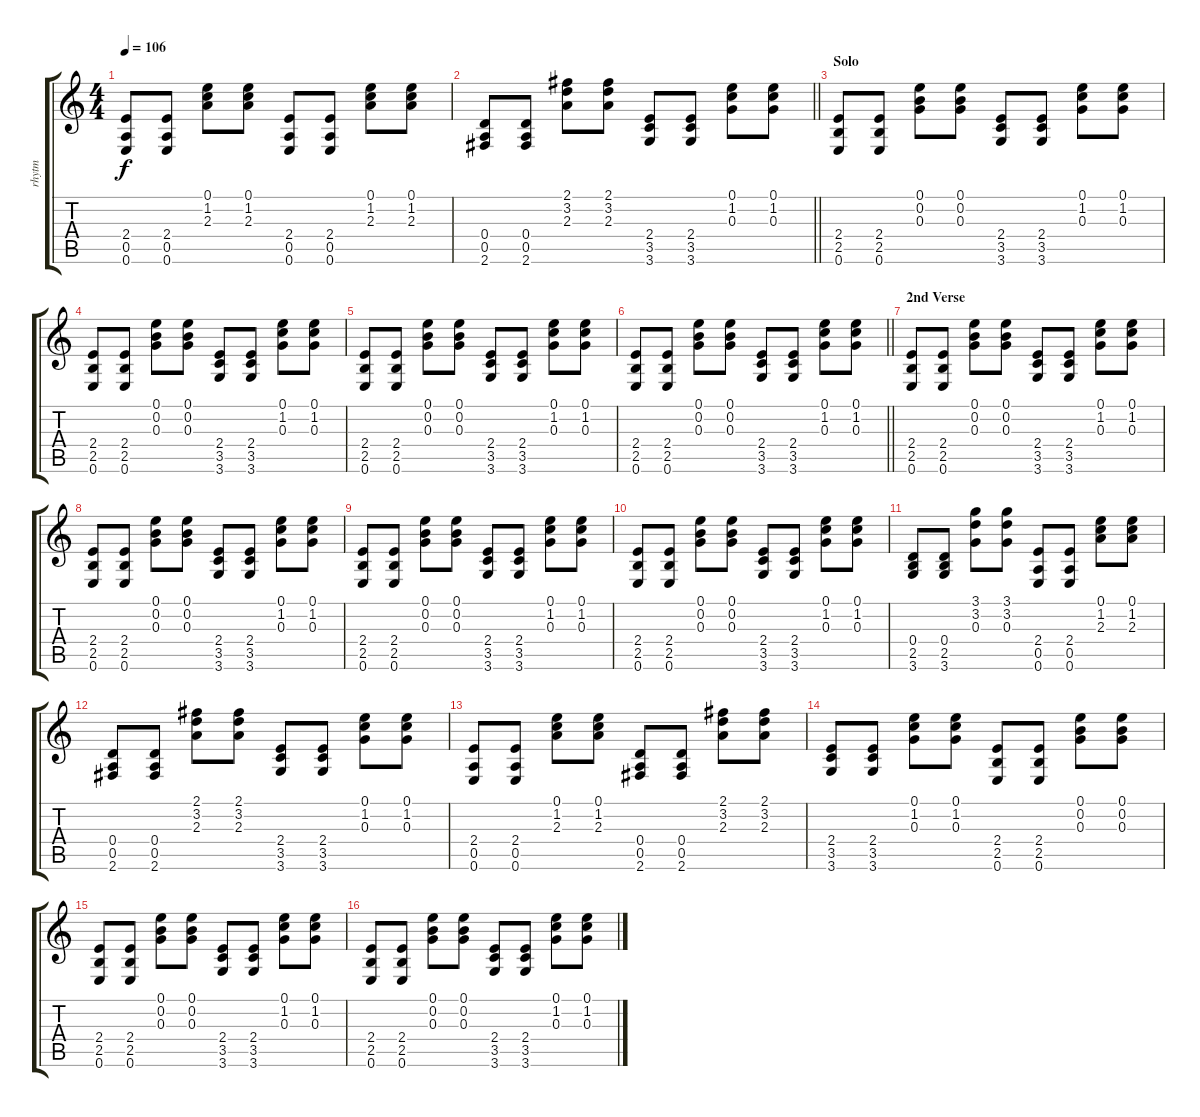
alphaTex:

\track ("rhytm" "rhytm") {instrument acousticguitarnylon}
\staff {score tabs}
\tuning (E4 B3 G3 D3 A2 E2) {hide}
\ts (4 4)
\tempo 106
\clef g2
\ks c
(2.4 0.5 0.6).8{dy f} (2.4 0.5 0.6).8 (0.1 1.2 2.3).8 (0.1 1.2 2.3).8 (2.4 0.5 0.6).8 (2.4 0.5 0.6).8 (0.1 1.2 2.3).8 (0.1 1.2 2.3).8 |
\barLineRight lightlight
(0.4 0.5 2.6).8 (0.4 0.5 2.6).8 (2.1 3.2 2.3).8 (2.1 3.2 2.3).8 (2.4 3.5 3.6).8 (2.4 3.5 3.6).8 (0.1 1.2 0.3).8 (0.1 1.2 0.3).8 |
\section ("" "Solo")
(2.4 2.5 0.6).8 (2.4 2.5 0.6).8 (0.1 0.2 0.3).8 (0.1 0.2 0.3).8 (2.4 3.5 3.6).8 (2.4 3.5 3.6).8 (0.1 1.2 0.3).8 (0.1 1.2 0.3).8 |
(2.4 2.5 0.6).8 (2.4 2.5 0.6).8 (0.1 0.2 0.3).8 (0.1 0.2 0.3).8 (2.4 3.5 3.6).8 (2.4 3.5 3.6).8 (0.1 1.2 0.3).8 (0.1 1.2 0.3).8 |
(2.4 2.5 0.6).8 (2.4 2.5 0.6).8 (0.1 0.2 0.3).8 (0.1 0.2 0.3).8 (2.4 3.5 3.6).8 (2.4 3.5 3.6).8 (0.1 1.2 0.3).8 (0.1 1.2 0.3).8 |
\barLineRight lightlight
(2.4 2.5 0.6).8 (2.4 2.5 0.6).8 (0.1 0.2 0.3).8 (0.1 0.2 0.3).8 (2.4 3.5 3.6).8 (2.4 3.5 3.6).8 (0.1 1.2 0.3).8 (0.1 1.2 0.3).8 |
\section ("" "2nd Verse")
(2.4 2.5 0.6).8 (2.4 2.5 0.6).8 (0.1 0.2 0.3).8 (0.1 0.2 0.3).8 (2.4 3.5 3.6).8 (2.4 3.5 3.6).8 (0.1 1.2 0.3).8 (0.1 1.2 0.3).8 |
(2.4 2.5 0.6).8 (2.4 2.5 0.6).8 (0.1 0.2 0.3).8 (0.1 0.2 0.3).8 (2.4 3.5 3.6).8 (2.4 3.5 3.6).8 (0.1 1.2 0.3).8 (0.1 1.2 0.3).8 |
(2.4 2.5 0.6).8 (2.4 2.5 0.6).8 (0.1 0.2 0.3).8 (0.1 0.2 0.3).8 (2.4 3.5 3.6).8 (2.4 3.5 3.6).8 (0.1 1.2 0.3).8 (0.1 1.2 0.3).8 |
(2.4 2.5 0.6).8 (2.4 2.5 0.6).8 (0.1 0.2 0.3).8 (0.1 0.2 0.3).8 (2.4 3.5 3.6).8 (2.4 3.5 3.6).8 (0.1 1.2 0.3).8 (0.1 1.2 0.3).8 |
(0.4 2.5 3.6).8 (0.4 2.5 3.6).8 (3.1 3.2 0.3).8 (3.1 3.2 0.3).8 (2.4 0.5 0.6).8 (2.4 0.5 0.6).8 (0.1 1.2 2.3).8 (0.1 1.2 2.3).8 |
(0.4 0.5 2.6).8 (0.4 0.5 2.6).8 (2.1 3.2 2.3).8 (2.1 3.2 2.3).8 (2.4 3.5 3.6).8 (2.4 3.5 3.6).8 (0.1 1.2 0.3).8 (0.1 1.2 0.3).8 |
(2.4 0.5 0.6).8 (2.4 0.5 0.6).8 (0.1 1.2 2.3).8 (0.1 1.2 2.3).8 (0.4 0.5 2.6).8 (0.4 0.5 2.6).8 (2.1 3.2 2.3).8 (2.1 3.2 2.3).8 |
(2.4 3.5 3.6).8 (2.4 3.5 3.6).8 (0.1 1.2 0.3).8 (0.1 1.2 0.3).8 (2.4 2.5 0.6).8 (2.4 2.5 0.6).8 (0.1 0.2 0.3).8 (0.1 0.2 0.3).8 |
(2.4 2.5 0.6).8 (2.4 2.5 0.6).8 (0.1 0.2 0.3).8 (0.1 0.2 0.3).8 (2.4 3.5 3.6).8 (2.4 3.5 3.6).8 (0.1 1.2 0.3).8 (0.1 1.2 0.3).8 |
(2.4 2.5 0.6).8 (2.4 2.5 0.6).8 (0.1 0.2 0.3).8 (0.1 0.2 0.3).8 (2.4 3.5 3.6).8 (2.4 3.5 3.6).8 (0.1 1.2 0.3).8 (0.1 1.2 0.3).8
